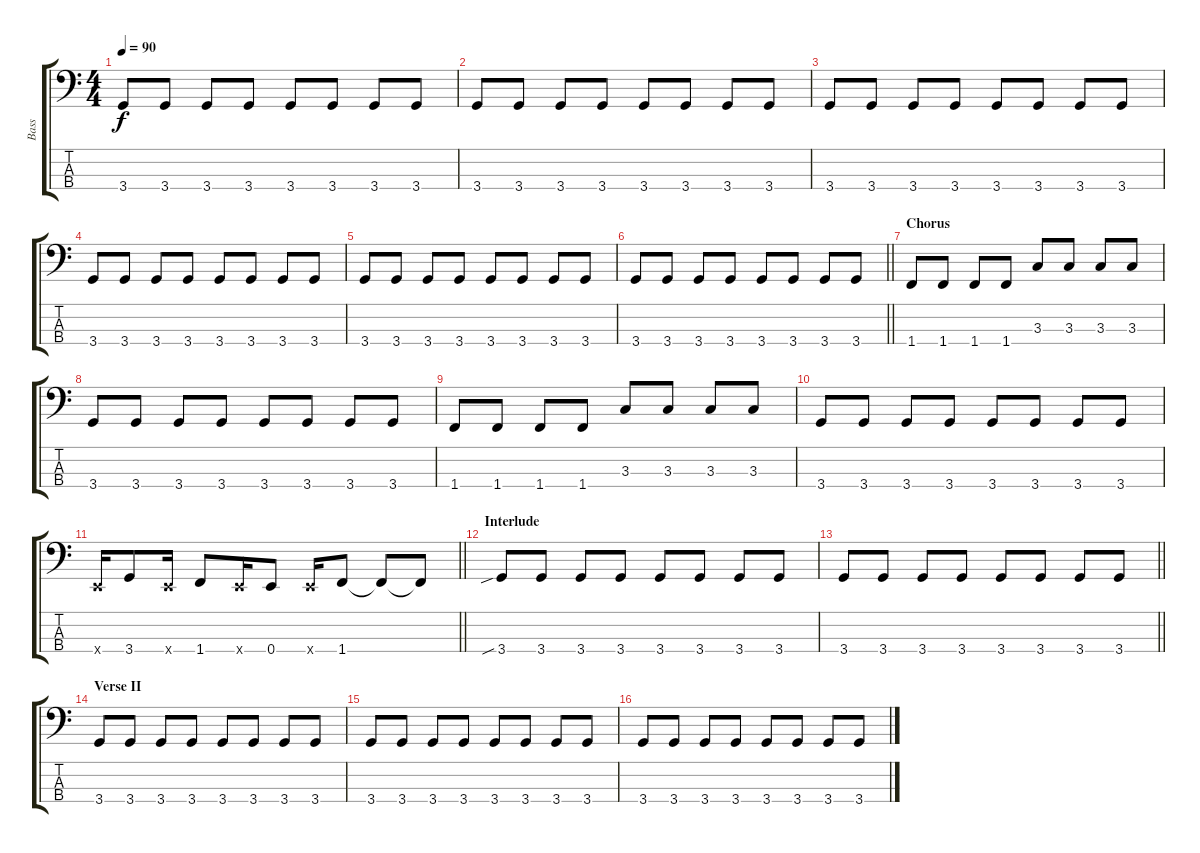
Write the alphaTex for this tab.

\track ("Bass" "Bass") {instrument electricbassfinger}
\staff {score tabs}
\tuning (G2 D2 A1 E1) {hide}
\ts (4 4)
\tempo 90
\clef f4
\ks c
3.4.8{dy f} 3.4.8 3.4.8 3.4.8 3.4.8 3.4.8 3.4.8 3.4.8 |
3.4.8 3.4.8 3.4.8 3.4.8 3.4.8 3.4.8 3.4.8 3.4.8 |
3.4.8 3.4.8 3.4.8 3.4.8 3.4.8 3.4.8 3.4.8 3.4.8 |
3.4.8 3.4.8 3.4.8 3.4.8 3.4.8 3.4.8 3.4.8 3.4.8 |
3.4.8 3.4.8 3.4.8 3.4.8 3.4.8 3.4.8 3.4.8 3.4.8 |
\barLineRight lightlight
3.4.8 3.4.8 3.4.8 3.4.8 3.4.8 3.4.8 3.4.8 3.4.8 |
\section ("" "Chorus")
1.4.8 1.4.8 1.4.8 1.4.8 3.3.8 3.3.8 3.3.8 3.3.8 |
3.4.8 3.4.8 3.4.8 3.4.8 3.4.8 3.4.8 3.4.8 3.4.8 |
1.4.8 1.4.8 1.4.8 1.4.8 3.3.8 3.3.8 3.3.8 3.3.8 |
3.4.8 3.4.8 3.4.8 3.4.8 3.4.8 3.4.8 3.4.8 3.4.8 |
\barLineRight lightlight
0.4{x}.16 3.4.8 0.4{x}.16 1.4.8 0.4{x}.16 0.4.8 0.4{x}.16 1.4.8 1.4{t}.8 1.4{t}.8 |
\section ("" "Interlude")
3.4{sib}.8 3.4.8 3.4.8 3.4.8 3.4.8 3.4.8 3.4.8 3.4.8 |
\barLineRight lightlight
3.4.8 3.4.8 3.4.8 3.4.8 3.4.8 3.4.8 3.4.8 3.4.8 |
\section ("" "Verse II")
3.4.8 3.4.8 3.4.8 3.4.8 3.4.8 3.4.8 3.4.8 3.4.8 |
3.4.8 3.4.8 3.4.8 3.4.8 3.4.8 3.4.8 3.4.8 3.4.8 |
3.4.8 3.4.8 3.4.8 3.4.8 3.4.8 3.4.8 3.4.8 3.4.8
